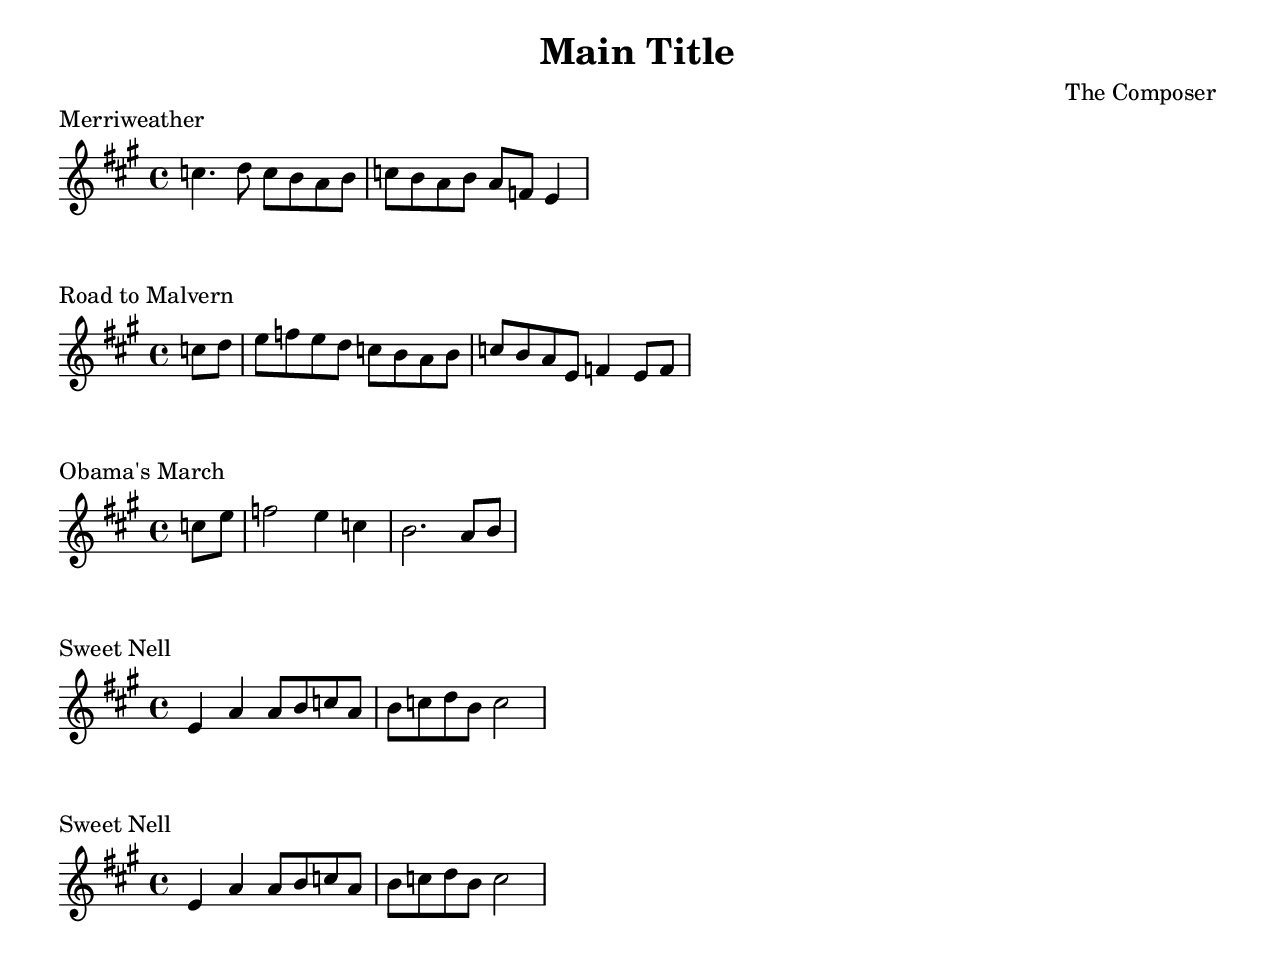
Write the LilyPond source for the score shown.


#(set-default-paper-size "letter")

\version "2.10.33"
\header{ title = "Main Title" composer="The Composer" }
\include "english.ly"
\layout { indent = 0.0\cm }

\markup { Merriweather }
\score {
  \relative c'' {
    \clef treble
    %\time 4/4
    \key a \major
    c4. d8 c b a b | c b a b a f e4 |   
  } 
}

\markup { Road to Malvern }

\score {
  \relative c'' {
    \clef treble
    \time 4/4
    \key a \major
    \partial 4
  c8 d | e f e d c b a b | c b a e f4 e8 f|
  } 
}

\markup { Obama's March }
\score {
  \relative c'' {
    \clef treble
    \time 4/4
    \key a \major
    \partial 4
    c e | f2 e4 c | b2. a8 b |    
  } 
}

\markup { Sweet Nell }
\score {
  \relative c' {
    \clef treble
    \time 4/4
    \key a \major
    e4 a a8 b c a | b c d b c2 |
  } 
}

\markup { Sweet Nell }
\score {
  \relative c' {
    \clef treble
    \time 4/4
    \key a \major
    e4 a a8 b c a | b c d b c2 |
  } 
}